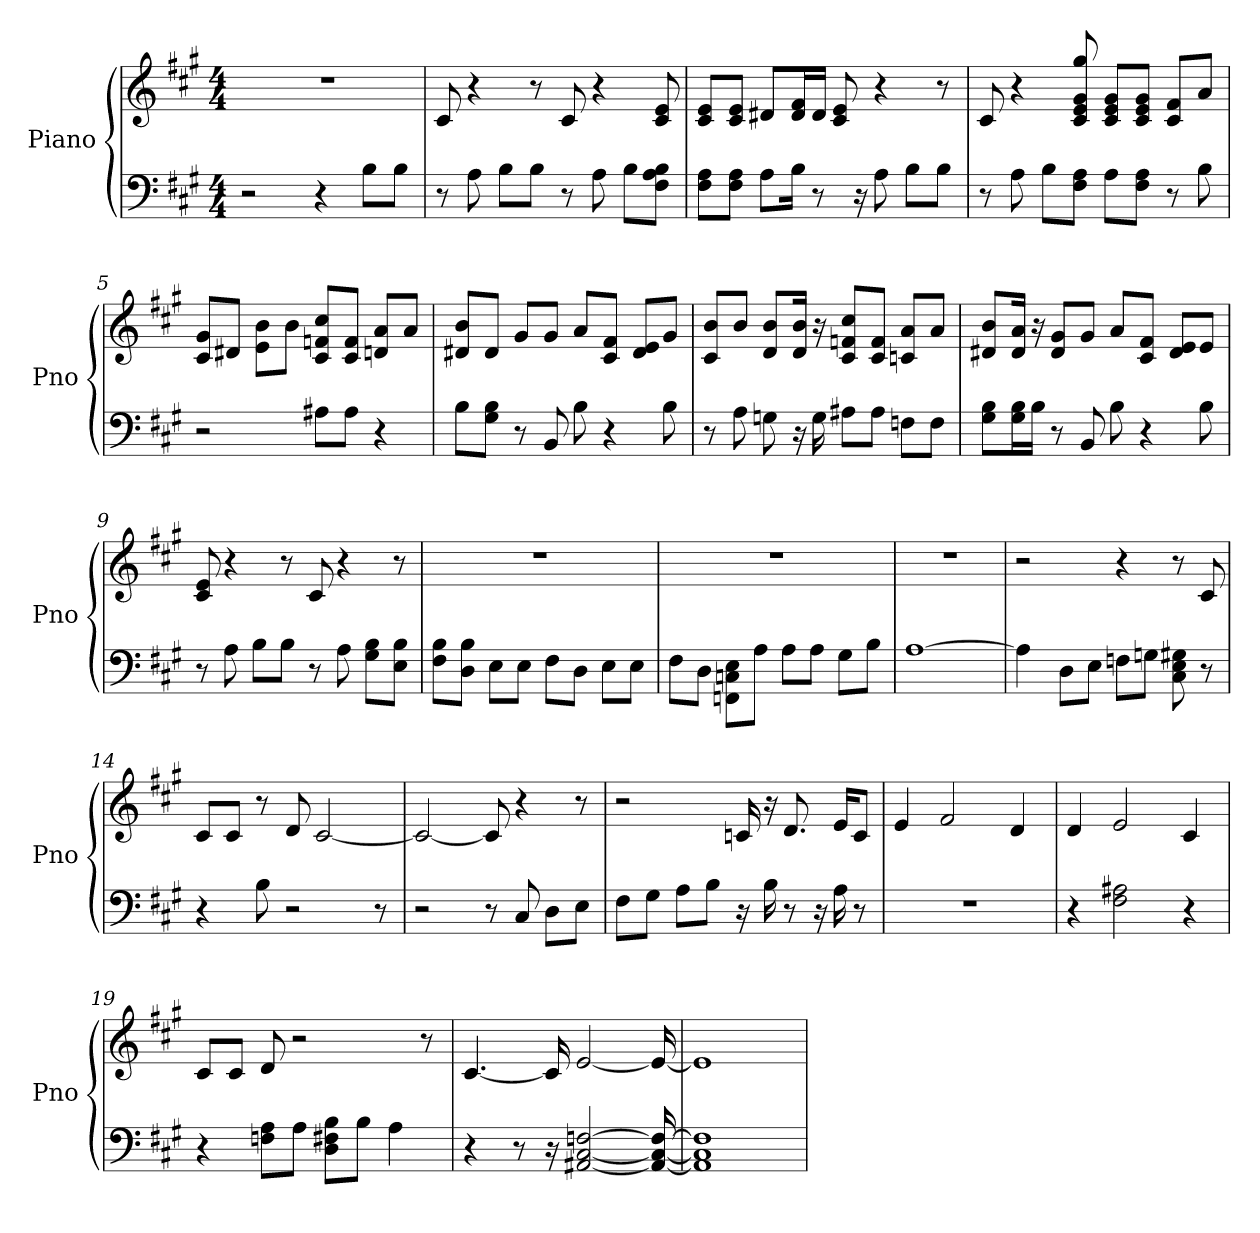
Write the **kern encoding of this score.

**kern	**kern
*part1	*part1
*staff2	*staff1
*I"Piano	*
*I'Pno	*
*clefF4	*clefG2
*k[f#c#g#]	*k[f#c#g#]
*A:	*A:
*M4/4	*M4/4
*MM143	*MM143
=1	=1
2r	1r
4r	.
8B\L	.
8B\J	.
=2	=2
8r	8c#
8A	4r
8B\L	.
8B\J	8r
8r	8c#
8A	4r
8B\L	.
8F#\ 8A\ 8B\J	8c# 8e
=3	=3
8F#\ 8A\L	8c#/ 8e/L
8F#\ 8A\J	8c#/ 8e/J
8A\L	8d#/L
16B\Jk	16d#/ 16f#/L
8r	16d#/JJ
.	8c# 8e
16r	.
8A	4r
8B\L	.
8B\J	8r
=4	=4
8r	8c#
8A	4r
8B\L	.
8A\ 8F#\J	8c# 8gg# 8e 8g#
8A\L	8c#/ 8e/ 8g#/L
8A\ 8F#\J	8c#/ 8g#/ 8e/J
8r	8c#/ 8f#/L
8B	8a/J
=5	=5
2r	8c#/ 8g#/L
.	8d#/J
.	8b\ 8e\L
.	8b\J
8A#\L	8c#/ 8f/ 8cc#/L
8A#\J	8f/ 8c#/J
4r	8d/ 8a/L
.	8a/J
=6	=6
8B\L	8b/ 8d#/L
8G#\ 8B\J	8d#/J
8r	8g#/L
8BB	8g#/J
8B	8a/L
4r	8f#/ 8c#/J
.	8e/ 8d#/L
8B	8g#/J
=7	=7
8r	8c#/ 8b/L
8A	8b/J
8G	8d/ 8b/L
16r	16d/ 16b/Jk
16G	16r
8A#\L	8cc#/ 8c#/ 8f/L
8A#\J	8c#/ 8f/J
8F\L	8a/ 8c/L
8F\J	8a/J
=8	=8
8B\ 8G#\L	8d#/ 8b/L
16B\ 16G#\L	16a/ 16d#/Jk
16B\JJ	16r
8r	8g#/ 8d#/L
8BB	8g#/J
8B	8a/L
4r	8f#/ 8c#/J
.	8e/ 8d#/L
8B	8e/J
=9	=9
8r	8e 8c#
8A	4r
8B\L	.
8B\J	8r
8r	8c#
8A	4r
8G#\ 8B\L	.
8B\ 8E\J	8r
=10	=10
8F#\ 8B\L	1r
8D\ 8B\J	.
8E\L	.
8E\J	.
8F#\L	.
8D\J	.
8E\L	.
8E\J	.
=11	=11
8F#\L	1r
8D\J	.
8E\ 8FF\ 8C\L	.
8A\J	.
8A\L	.
8A\J	.
8G#\L	.
8B\J	.
=12	=12
[1A	1r
=13	=13
4A]	2r
8D\L	.
8E\J	.
8F\L	4r
8G\J	.
8C# 8G# 8E	8r
8r	8c#
=14	=14
4r	8c#/L
.	8c#/J
8B	8r
2r	8d
.	[2c#
8r	.
=15	=15
2r	2c#_
8r	8c#]
8C#	4r
8D\L	.
8E\J	8r
=16	=16
8F#\L	2r
8G#\J	.
8A\L	.
8B\J	.
16r	16c
16B	16r
8r	8.d
16r	.
16A	16e/KL
8r	8c/J
=17	=17
1r	4e
.	2f#
.	4d
=18	=18
4r	4d
2F# 2A#	2e
4r	4c#
=19	=19
4r	8c#/L
.	8c#/J
8A\ 8F\L	8d
8A\J	2r
8D\ 8F#\ 8B\L	.
8B\J	.
4A	.
.	8r
=20	=20
4r	[4.c#
8r	.
16r	16c#]
[2AA# [2C# [2F	[2e
16AA#_ 16C#_ 16F_	16e_
=21	=21
1AA#] 1C#] 1F]	1e]
=	=
*-	*-
